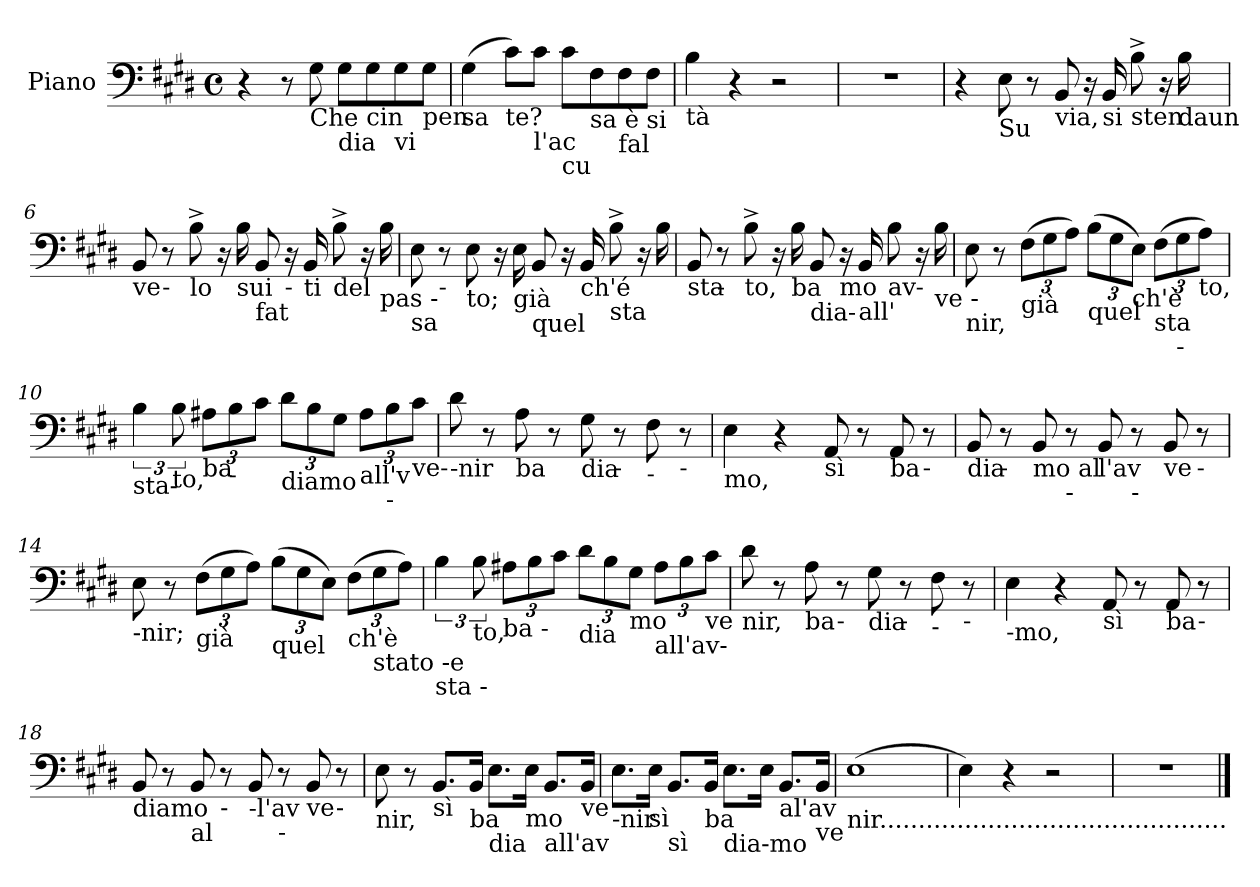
**kern
*part1
*staff1
*I"Piano
*I'Pno.
*clefF4
*k[f#c#g#d#]
*M4/4
*met(c)
=1
4r
8r
!LO:TX:b:t=Che
8G#\
!LO:TX:b:t=dia
8G#\L
!LO:TX:b:t=cin
8G#\
!LO:TX:b:t=vi
8G#\
!LO:TX:b:t=pen
8G#\J
=2
!LO:TX:b:t=sa
(4G#\
!LO:TX:b:t=te?
8c#\L)
!LO:TX:b:t=l'ac
8c#\J
!LO:TX:b:t=cu
8c#\L
!LO:TX:b:t=sa è
8F#\
!LO:TX:b:t=fal
8F#\
!LO:TX:b:t=si
8F#\J
=3
!LO:TX:b:t=tà
4B\
4r
2r
=4
1r
!!LO:LB:g=z
=5
4r
!LO:TX:b:t=Su
8E\
8r
!LO:TX:b:t=via,
8BB/
16r
!LO:TX:b:t=si
16BB/
!LO:TX:b:t=sten
8B^\
16r
!LO:TX:b:t=daun
16B\
=6
!LO:TX:b:t=ve
8BB/
!LO:TX:b:t=-
8r
!LO:TX:b:t=lo
8B^\
16r
!LO:TX:b:t=sui
16B\
!LO:TX:b:t=fat
8BB/
!LO:TX:b:t=-
16r
!LO:TX:b:t=ti
16BB/
!LO:TX:b:t=del
8B^\
16r
!LO:TX:b:t=pas -
16B\
=7
!LO:TX:b:t=sa
8E\
!LO:TX:b:t=-
8r
!LO:TX:b:t=to;
8E\
16r
!LO:TX:b:t=già
16E\
!LO:TX:b:t=quel
8BB/
16r
!LO:TX:b:t=ch'é
16BB/
!LO:TX:b:t=sta
8B^\
16r
16B\
!!LO:LB:g=z
=8
!LO:TX:b:t=sta
8BB/
!LO:TX:b:t=-
8r
!LO:TX:b:t=to,
8B^\
16r
!LO:TX:b:t=ba
16B\
!LO:TX:b:t=dia-
8BB/
!LO:TX:b:t=mo
16r
!LO:TX:b:t=all'
16BB/
!LO:TX:b:t=av
8B\
!LO:TX:b:t=-
16r
!LO:TX:b:t=ve -
16B\
!!LO:LB:g=z
=9
!LO:TX:b:t=nir,
8E\
8r
*Xbrackettup
!LO:TX:b:t=già
(12F#\L
12G#\
12A\J)
!LO:TX:b:t=quel
(12B\L
12G#\
!LO:TX:b:t=ch'è
12E\J)
!LO:TX:b:t=sta
(12F#\L
!LO:TX:b:t=-
12G#\
!LO:TX:b:t=to,
12A\J)
=10
*brackettup
!LO:TX:b:t=sta-
6B\
!LO:TX:b:t=to,
12B\
*Xbrackettup
!LO:TX:b:t=ba
12A#X\L
!LO:TX:b:t=-
12B\
12c#\J
!LO:TX:b:t=diamo
12d#\L
12B\
12G#\J
!LO:TX:b:t=all'v
12A#\L
!LO:TX:b:t=-
12B\
!LO:TX:b:t=ve-
12c#\J
=11
!LO:TX:b:t=-nir
8d#\
8r
!LO:TX:b:t=ba
8A\
8r
!LO:TX:b:t=dia
8G#\
!LO:TX:b:t=-
8r
!LO:TX:b:t=-
8F#\
!LO:TX:b:t=-
8r
=12
!LO:TX:b:t=mo,
4E\
4r
!LO:TX:b:t=sì
8AA/
8r
!LO:TX:b:t=ba
8AA/
!LO:TX:b:t=-
8r
!!LO:LB:g=z
=13
!LO:TX:b:t=dia
8BB/
!LO:TX:b:t=-
8r
!LO:TX:b:t=mo al
8BB/
!LO:TX:b:t=-
8r
!LO:TX:b:t=l'av
8BB/
!LO:TX:b:t=-
8r
!LO:TX:b:t=ve
8BB/
!LO:TX:b:t=-
8r
=14
!LO:TX:b:t=-nir;
8E\
8r
!LO:TX:b:t=già
(12F#\L
12G#\
12A\J)
!LO:TX:b:t=quel
(12B\L
12G#\
12E\J)
!LO:TX:b:t=ch'è
(12F#\L
!LO:TX:b:t=stato -e
12G#\
12A\J)
=15
*brackettup
!LO:TX:b:t=sta -
6B\
!LO:TX:b:t=to,
12B\
*Xbrackettup
!LO:TX:b:t=ba -
12A#X\L
12B\
12c#\J
!LO:TX:b:t=dia
12d#\L
12B\
!LO:TX:b:t=mo
12G#\J
!LO:TX:b:t=all'av-
12A#\L
12B\
!LO:TX:b:t=ve
12c#\J
!!LO:LB:g=z
=16
!LO:TX:b:t=nir,
8d#\
8r
!LO:TX:b:t=ba
8A\
!LO:TX:b:t=-
8r
!LO:TX:b:t=dia
8G#\
!LO:TX:b:t=-
8r
!LO:TX:b:t=-
8F#\
!LO:TX:b:t=-
8r
!!LO:LB:g=z
=17
!LO:TX:b:t=-mo,
4E\
4r
!LO:TX:b:t=sì
8AA/
8r
!LO:TX:b:t=ba
8AA/
!LO:TX:b:t=-
8r
=18
!LO:TX:b:t=diamo
8BB/
8r
!LO:TX:b:t=al
8BB/
!LO:TX:b:t=-
8r
!LO:TX:b:t=-l'av
8BB/
!LO:TX:b:t=-
8r
!LO:TX:b:t=ve
8BB/
!LO:TX:b:t=-
8r
=19
!LO:TX:b:t=nir,
8E\
8r
!LO:TX:b:t=sì
8.BB/L
!LO:TX:b:t=ba
16BB/Jk
!LO:TX:b:t=dia
8.E\L
!LO:TX:b:t=mo
16E\Jk
!LO:TX:b:t=all'av
8.BB/L
!LO:TX:b:t=ve
16BB/Jk
=20
!LO:TX:b:t=-nir
8.E\L
!LO:TX:b:t=sì
16E\Jk
!LO:TX:b:t=sì
8.BB/L
!LO:TX:b:t=ba
16BB/Jk
!LO:TX:b:t=dia-mo
8.E\L
16E\Jk
!LO:TX:b:t=al'av
8.BB/L
!LO:TX:b:t=ve
16BB/Jk
!!LO:LB:g=z
=21
!LO:TX:b:t=nir.............................................
(1E
=22
4E\)
4r
2r
=23
1r
==
*-
